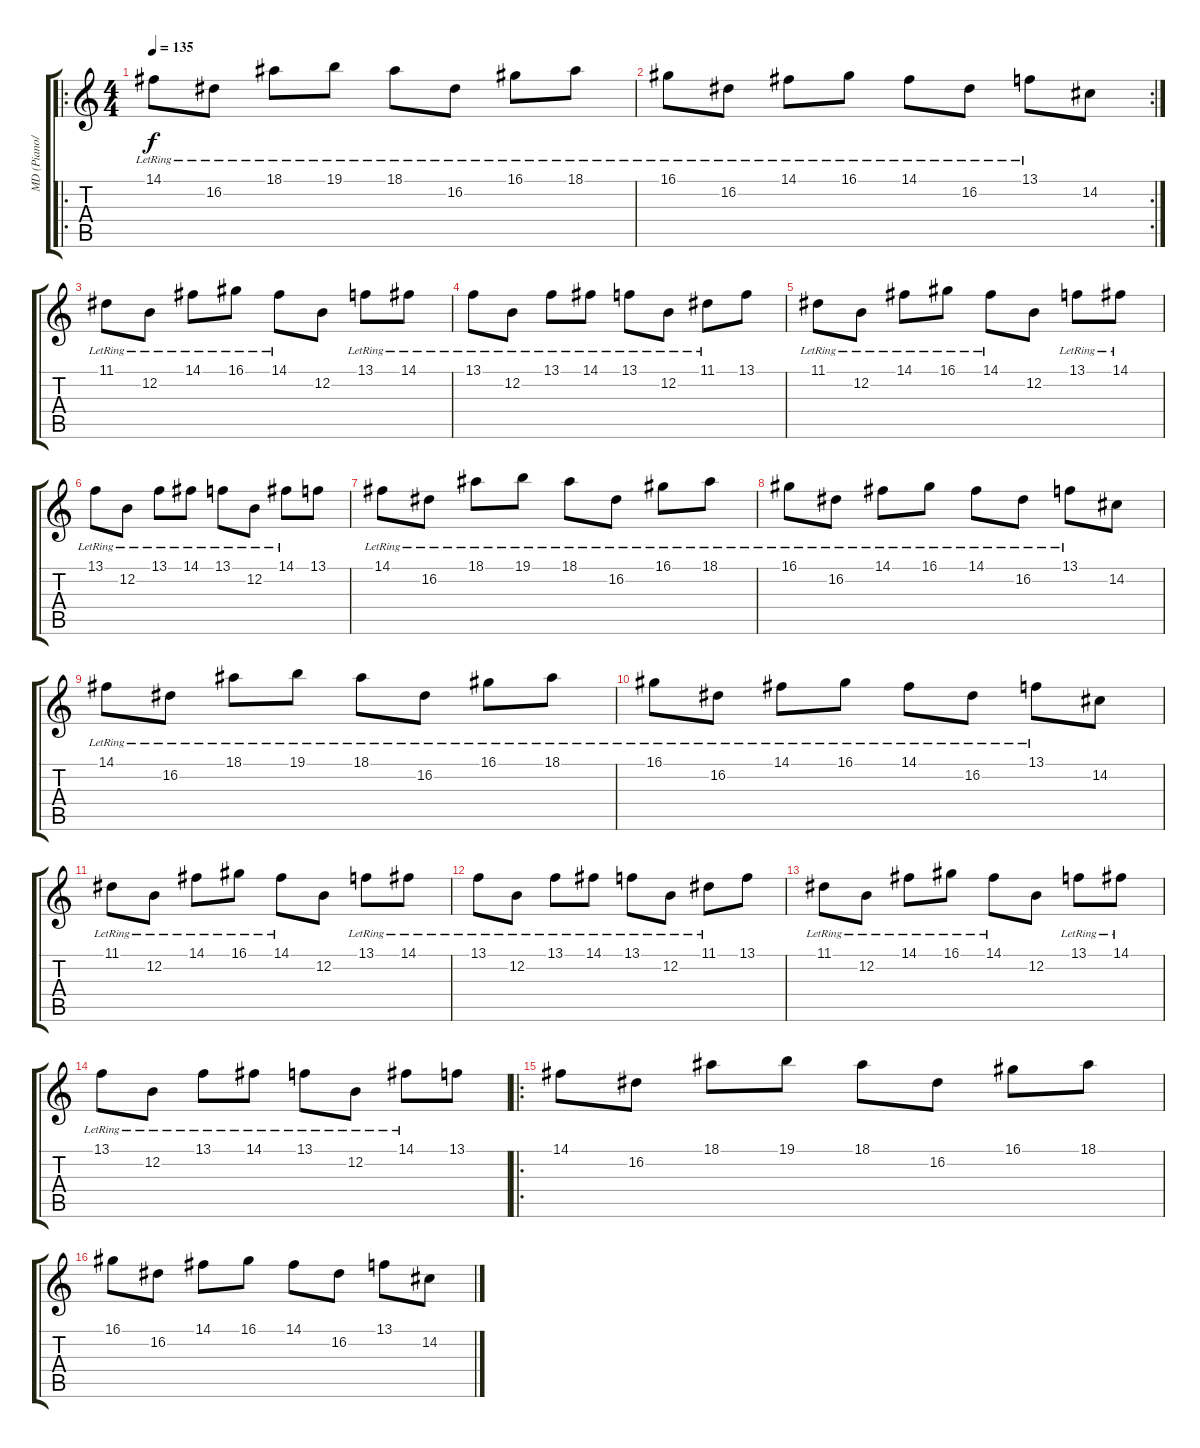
\track ("MD (Piano/Strings)" "MD (Piano/") {instrument acousticgrandpiano}
\staff {score tabs}
\tuning (E4 B3 G3 D3 A2 E2) {hide}
\ro
\ts (4 4)
\tempo 135
\clef g2
\ks c
14.1{lr}.8{dy f instrument acousticgrandpiano} 16.2{lr}.8 18.1{lr}.8 19.1{lr}.8 18.1{lr}.8 16.2{lr}.8 16.1{lr}.8 18.1{lr}.8 |
\rc 2
16.1{lr}.8 16.2{lr}.8 14.1{lr}.8 16.1{lr}.8 14.1{lr}.8 16.2{lr}.8 13.1{lr}.8 14.2.8 |
11.1{lr}.8 12.2{lr}.8 14.1{lr}.8 16.1{lr}.8 14.1{lr}.8 12.2.8 13.1{lr}.8 14.1{lr}.8 |
13.1{lr}.8 12.2{lr}.8 13.1{lr}.8 14.1{lr}.8 13.1{lr}.8 12.2{lr}.8 11.1{lr}.8 13.1.8 |
11.1{lr}.8 12.2{lr}.8 14.1{lr}.8 16.1{lr}.8 14.1{lr}.8 12.2.8 13.1{lr}.8 14.1{lr}.8 |
13.1{lr}.8 12.2{lr}.8 13.1{lr}.8 14.1{lr}.8 13.1{lr}.8 12.2{lr}.8 14.1{lr}.8 13.1.8 |
14.1{lr}.8 16.2{lr}.8 18.1{lr}.8 19.1{lr}.8 18.1{lr}.8 16.2{lr}.8 16.1{lr}.8 18.1{lr}.8 |
16.1{lr}.8 16.2{lr}.8 14.1{lr}.8 16.1{lr}.8 14.1{lr}.8 16.2{lr}.8 13.1{lr}.8 14.2.8 |
14.1{lr}.8 16.2{lr}.8 18.1{lr}.8 19.1{lr}.8 18.1{lr}.8 16.2{lr}.8 16.1{lr}.8 18.1{lr}.8 |
16.1{lr}.8 16.2{lr}.8 14.1{lr}.8 16.1{lr}.8 14.1{lr}.8 16.2{lr}.8 13.1{lr}.8 14.2.8 |
11.1{lr}.8 12.2{lr}.8 14.1{lr}.8 16.1{lr}.8 14.1{lr}.8 12.2.8 13.1{lr}.8 14.1{lr}.8 |
13.1{lr}.8 12.2{lr}.8 13.1{lr}.8 14.1{lr}.8 13.1{lr}.8 12.2{lr}.8 11.1{lr}.8 13.1.8 |
11.1{lr}.8 12.2{lr}.8 14.1{lr}.8 16.1{lr}.8 14.1{lr}.8 12.2.8 13.1{lr}.8 14.1{lr}.8 |
13.1{lr}.8 12.2{lr}.8 13.1{lr}.8 14.1{lr}.8 13.1{lr}.8 12.2{lr}.8 14.1{lr}.8 13.1.8 |
\ro
14.1.8{instrument stringensemble1} 16.2.8 18.1.8 19.1.8 18.1.8 16.2.8 16.1.8 18.1.8 |
16.1.8 16.2.8 14.1.8 16.1.8 14.1.8 16.2.8 13.1.8 14.2.8
